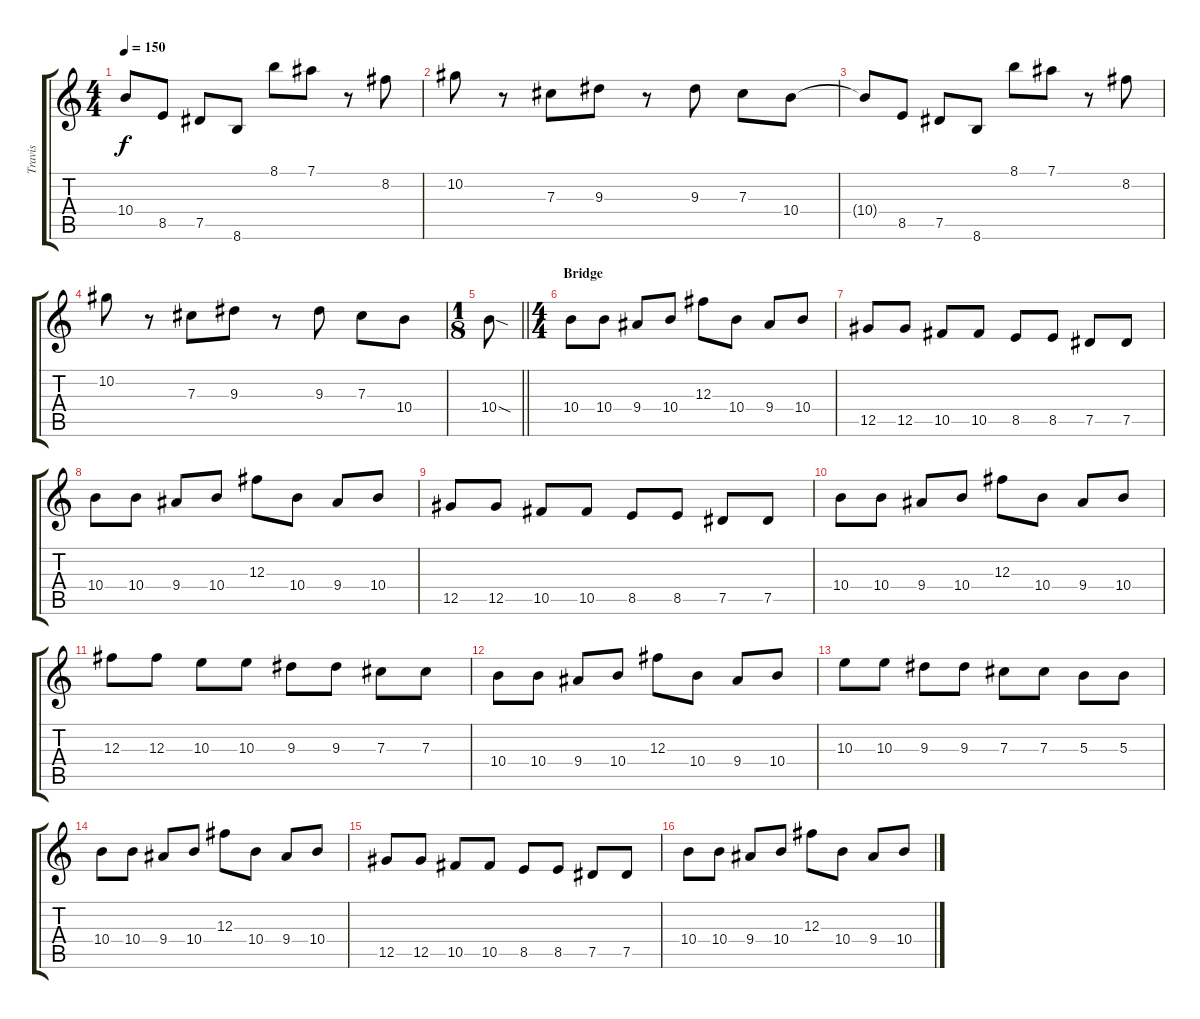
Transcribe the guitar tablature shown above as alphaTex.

\track ("Travis" "Travis") {instrument overdrivenguitar}
\staff {score tabs}
\tuning (Eb4 Bb3 Gb3 Db3 Ab2 Eb2) {hide}
\ts (4 4)
\tempo 150
\clef g2
\ks c
10.4{t}.8{dy f} 8.5.8 7.5.8 8.6.8 8.1.8 7.1.8 r.8 8.2.8 |
10.2.8 r.8 7.3.8 9.3.8 r.8 9.3.8 7.3.8 10.4.8 |
10.4{t}.8 8.5.8 7.5.8 8.6.8 8.1.8 7.1.8 r.8 8.2.8 |
10.2.8 r.8 7.3.8 9.3.8 r.8 9.3.8 7.3.8 10.4.8 |
\ts (1 8)
\barLineRight lightlight
10.4{sod}.8 |
\ts (4 4)
\section ("" "Bridge")
10.4.8{volume 7} 10.4.8 9.4.8 10.4.8 12.3.8 10.4.8 9.4.8 10.4.8 |
12.5.8 12.5.8 10.5.8 10.5.8 8.5.8 8.5.8 7.5.8 7.5.8 |
10.4.8 10.4.8 9.4.8 10.4.8 12.3.8 10.4.8 9.4.8 10.4.8 |
12.5.8 12.5.8 10.5.8 10.5.8 8.5.8 8.5.8 7.5.8 7.5.8 |
10.4.8 10.4.8 9.4.8 10.4.8 12.3.8 10.4.8 9.4.8 10.4.8 |
12.3.8 12.3.8 10.3.8 10.3.8 9.3.8 9.3.8 7.3.8 7.3.8 |
10.4.8 10.4.8 9.4.8 10.4.8 12.3.8 10.4.8 9.4.8 10.4.8 |
10.3.8 10.3.8 9.3.8 9.3.8 7.3.8 7.3.8 5.3.8 5.3.8 |
10.4.8 10.4.8 9.4.8 10.4.8 12.3.8 10.4.8 9.4.8 10.4.8 |
12.5.8 12.5.8 10.5.8 10.5.8 8.5.8 8.5.8 7.5.8 7.5.8 |
10.4.8 10.4.8 9.4.8 10.4.8 12.3.8 10.4.8 9.4.8 10.4.8
